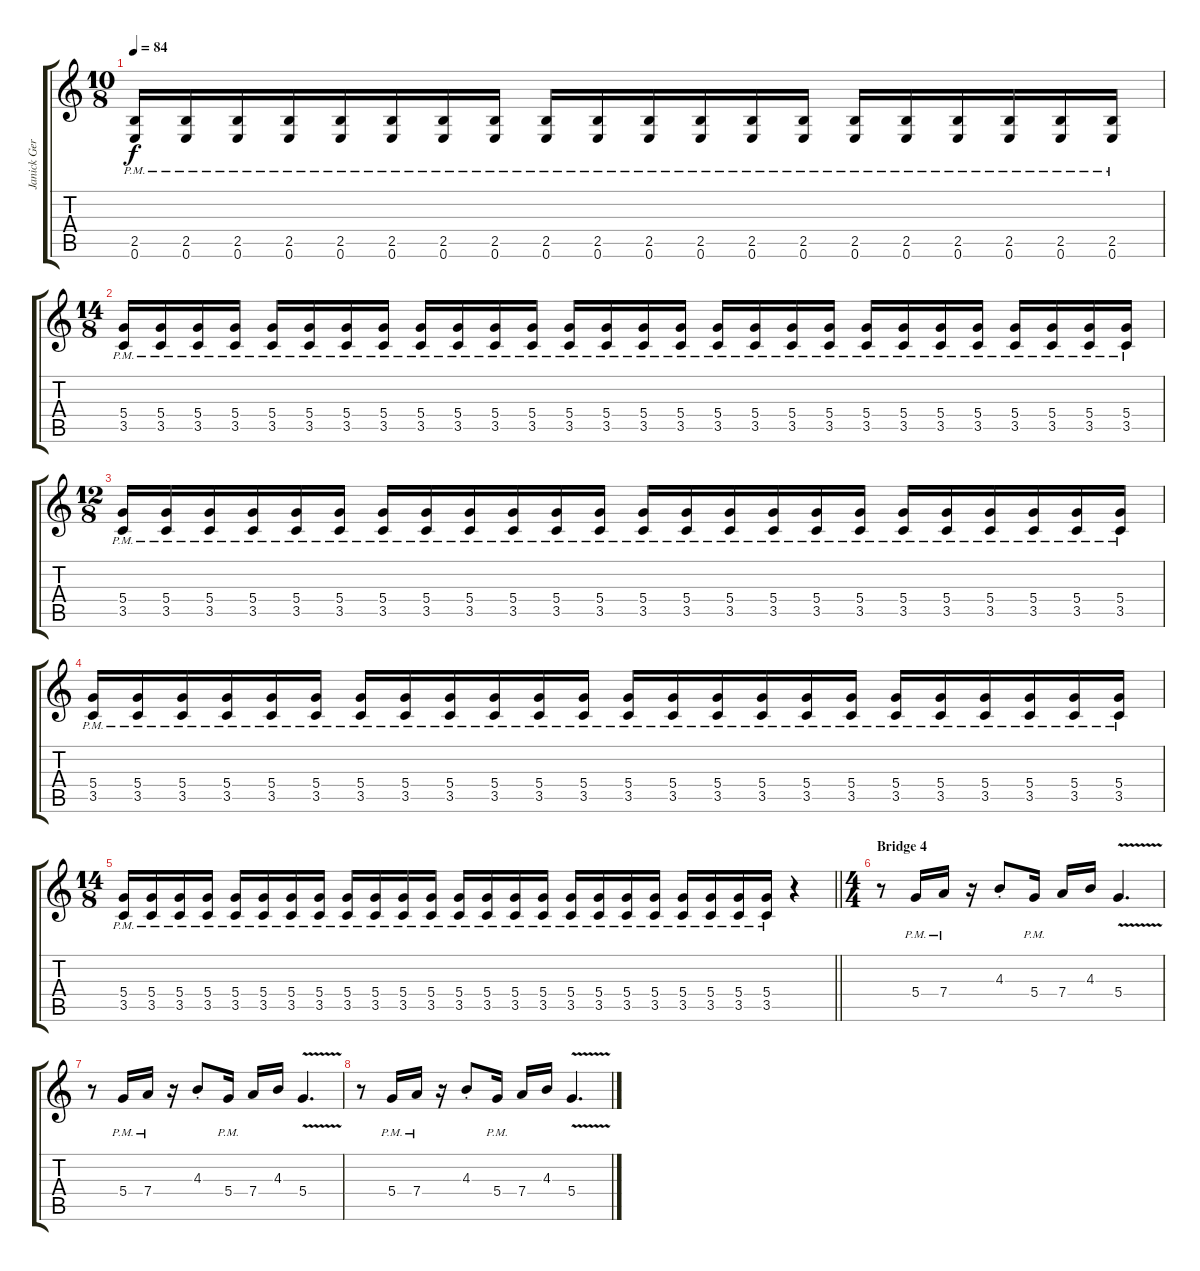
\track ("Janick Gers" "Janick Ger") {instrument distortionguitar}
\staff {score tabs}
\tuning (E4 B3 G3 D3 A2 E2) {hide}
\ts (10 8)
\tempo 84
\clef g2
\ks c
(2.5{pm} 0.6{pm}).16{dy f} (2.5{pm} 0.6{pm}).16 (2.5{pm} 0.6{pm}).16 (2.5{pm} 0.6{pm}).16 (2.5{pm} 0.6{pm}).16 (2.5{pm} 0.6{pm}).16 (2.5{pm} 0.6{pm}).16 (2.5{pm} 0.6{pm}).16 (2.5{pm} 0.6{pm}).16 (2.5{pm} 0.6{pm}).16 (2.5{pm} 0.6{pm}).16 (2.5{pm} 0.6{pm}).16 (2.5{pm} 0.6{pm}).16 (2.5{pm} 0.6{pm}).16 (2.5{pm} 0.6{pm}).16 (2.5{pm} 0.6{pm}).16 (2.5{pm} 0.6{pm}).16 (2.5{pm} 0.6{pm}).16 (2.5{pm} 0.6{pm}).16 (2.5{pm} 0.6{pm}).16 |
\ts (14 8)
(5.4{pm} 3.5{pm}).16 (5.4{pm} 3.5{pm}).16 (5.4{pm} 3.5{pm}).16 (5.4{pm} 3.5{pm}).16 (5.4{pm} 3.5{pm}).16 (5.4{pm} 3.5{pm}).16 (5.4{pm} 3.5{pm}).16 (5.4{pm} 3.5{pm}).16 (5.4{pm} 3.5{pm}).16 (5.4{pm} 3.5{pm}).16 (5.4{pm} 3.5{pm}).16 (5.4{pm} 3.5{pm}).16 (5.4{pm} 3.5{pm}).16 (5.4{pm} 3.5{pm}).16 (5.4{pm} 3.5{pm}).16 (5.4{pm} 3.5{pm}).16 (5.4{pm} 3.5{pm}).16 (5.4{pm} 3.5{pm}).16 (5.4{pm} 3.5{pm}).16 (5.4{pm} 3.5{pm}).16 (5.4{pm} 3.5{pm}).16 (5.4{pm} 3.5{pm}).16 (5.4{pm} 3.5{pm}).16 (5.4{pm} 3.5{pm}).16 (5.4{pm} 3.5{pm}).16 (5.4{pm} 3.5{pm}).16 (5.4{pm} 3.5{pm}).16 (5.4{pm} 3.5{pm}).16 |
\ts (12 8)
(5.4{pm} 3.5{pm}).16 (5.4{pm} 3.5{pm}).16 (5.4{pm} 3.5{pm}).16 (5.4{pm} 3.5{pm}).16 (5.4{pm} 3.5{pm}).16 (5.4{pm} 3.5{pm}).16 (5.4{pm} 3.5{pm}).16 (5.4{pm} 3.5{pm}).16 (5.4{pm} 3.5{pm}).16 (5.4{pm} 3.5{pm}).16 (5.4{pm} 3.5{pm}).16 (5.4{pm} 3.5{pm}).16 (5.4{pm} 3.5{pm}).16 (5.4{pm} 3.5{pm}).16 (5.4{pm} 3.5{pm}).16 (5.4{pm} 3.5{pm}).16 (5.4{pm} 3.5{pm}).16 (5.4{pm} 3.5{pm}).16 (5.4{pm} 3.5{pm}).16 (5.4{pm} 3.5{pm}).16 (5.4{pm} 3.5{pm}).16 (5.4{pm} 3.5{pm}).16 (5.4{pm} 3.5{pm}).16 (5.4{pm} 3.5{pm}).16 |
(5.4{pm} 3.5{pm}).16 (5.4{pm} 3.5{pm}).16 (5.4{pm} 3.5{pm}).16 (5.4{pm} 3.5{pm}).16 (5.4{pm} 3.5{pm}).16 (5.4{pm} 3.5{pm}).16 (5.4{pm} 3.5{pm}).16 (5.4{pm} 3.5{pm}).16 (5.4{pm} 3.5{pm}).16 (5.4{pm} 3.5{pm}).16 (5.4{pm} 3.5{pm}).16 (5.4{pm} 3.5{pm}).16 (5.4{pm} 3.5{pm}).16 (5.4{pm} 3.5{pm}).16 (5.4{pm} 3.5{pm}).16 (5.4{pm} 3.5{pm}).16 (5.4{pm} 3.5{pm}).16 (5.4{pm} 3.5{pm}).16 (5.4{pm} 3.5{pm}).16 (5.4{pm} 3.5{pm}).16 (5.4{pm} 3.5{pm}).16 (5.4{pm} 3.5{pm}).16 (5.4{pm} 3.5{pm}).16 (5.4{pm} 3.5{pm}).16 |
\ts (14 8)
\barLineRight lightlight
(5.4{pm} 3.5{pm}).16 (5.4{pm} 3.5{pm}).16 (5.4{pm} 3.5{pm}).16 (5.4{pm} 3.5{pm}).16 (5.4{pm} 3.5{pm}).16 (5.4{pm} 3.5{pm}).16 (5.4{pm} 3.5{pm}).16 (5.4{pm} 3.5{pm}).16 (5.4{pm} 3.5{pm}).16 (5.4{pm} 3.5{pm}).16 (5.4{pm} 3.5{pm}).16 (5.4{pm} 3.5{pm}).16 (5.4{pm} 3.5{pm}).16 (5.4{pm} 3.5{pm}).16 (5.4{pm} 3.5{pm}).16 (5.4{pm} 3.5{pm}).16 (5.4{pm} 3.5{pm}).16 (5.4{pm} 3.5{pm}).16 (5.4{pm} 3.5{pm}).16 (5.4{pm} 3.5{pm}).16 (5.4{pm} 3.5{pm}).16 (5.4{pm} 3.5{pm}).16 (5.4{pm} 3.5{pm}).16 (5.4{pm} 3.5{pm}).16 r.4 |
\ts (4 4)
\section ("" "Bridge 4")
r.8 5.4{pm}.16 7.4{pm}.16 r.16 4.3{st}.8 5.4{pm}.16 7.4.16 4.3.16 5.4{v}.4{d} |
r.8 5.4{pm}.16 7.4{pm}.16 r.16 4.3{st}.8 5.4{pm}.16 7.4.16 4.3.16 5.4{v}.4{d} |
r.8 5.4{pm}.16 7.4{pm}.16 r.16 4.3{st}.8 5.4{pm}.16 7.4.16 4.3.16 5.4{v}.4{d}
